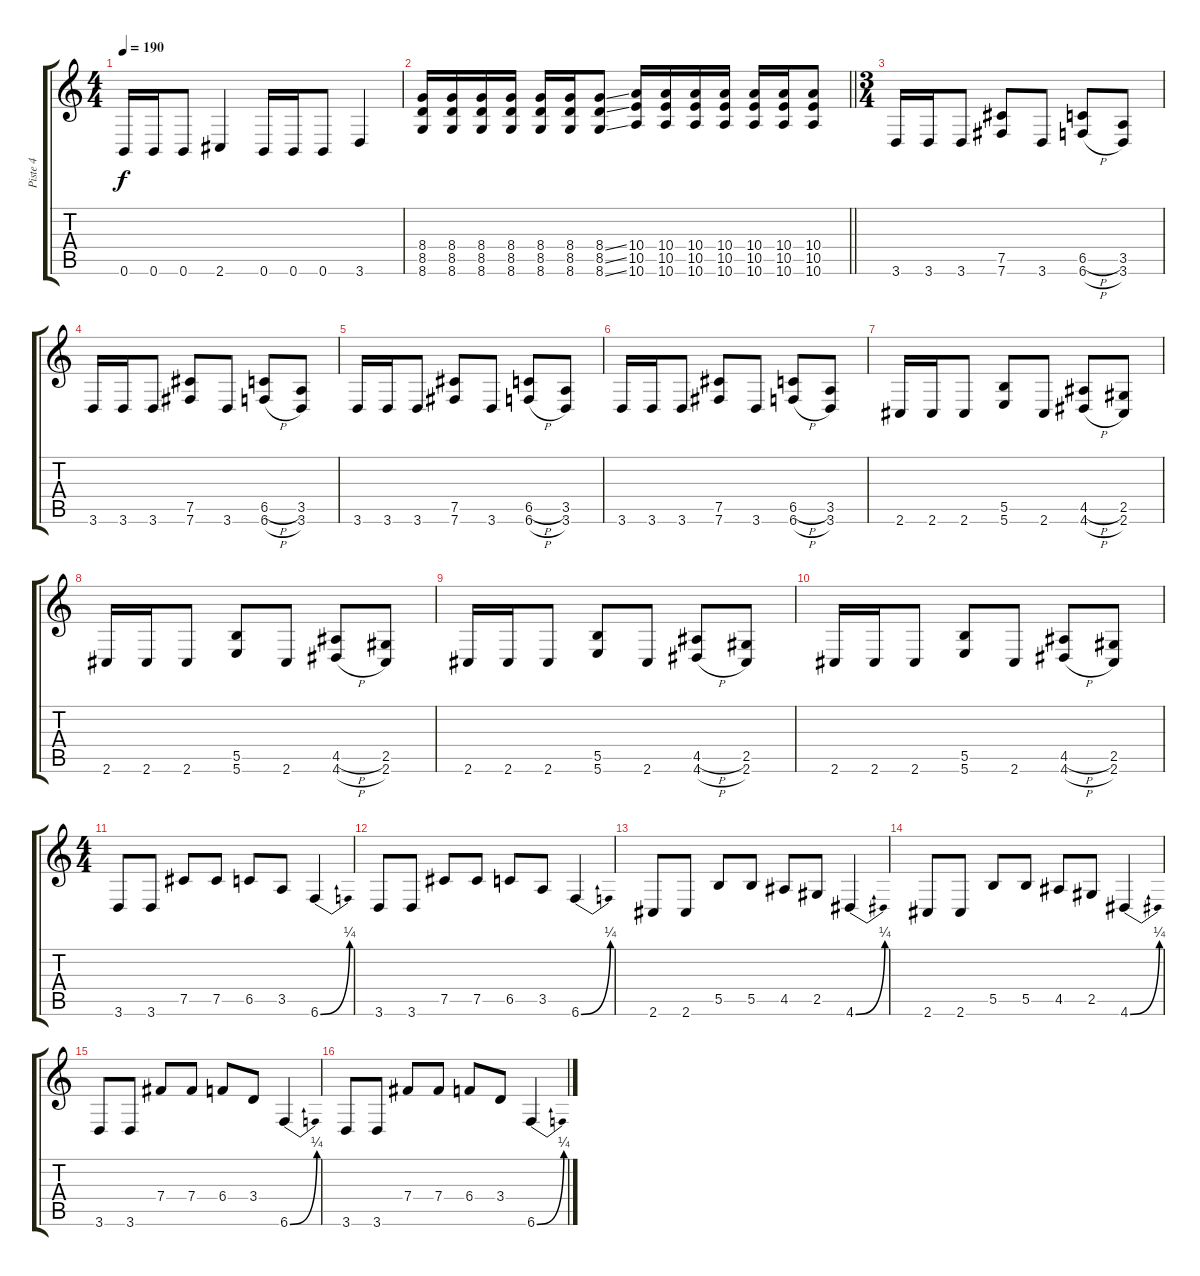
\track ("Piste 4" "Piste 4") {instrument distortionguitar}
\staff {score tabs}
\tuning (Db4 Ab3 E3 B2 Gb2 B1) {hide}
\ts (4 4)
\tempo 190
\clef g2
\ks c
0.6.16{dy f} 0.6.16 0.6.8 2.6.4 0.6.16 0.6.16 0.6.8 3.6.4 |
\barLineRight lightlight
(8.4 8.5 8.6).16 (8.4 8.5 8.6).16 (8.4 8.5 8.6).16 (8.4 8.5 8.6).16 (8.4 8.5 8.6).16 (8.4 8.5 8.6).16 (8.4{ss} 8.5{ss} 8.6{ss}).8 (10.4 10.5 10.6).16 (10.4 10.5 10.6).16 (10.4 10.5 10.6).16 (10.4 10.5 10.6).16 (10.4 10.5 10.6).16 (10.4 10.5 10.6).16 (10.4 10.5 10.6).8 |
\ts (3 4)
3.6.16 3.6.16 3.6.8 (7.5 7.6).8 3.6.8 (6.5{h} 6.6{h}).8 (3.5 3.6).8 |
3.6.16 3.6.16 3.6.8 (7.5 7.6).8 3.6.8 (6.5{h} 6.6{h}).8 (3.5 3.6).8 |
3.6.16 3.6.16 3.6.8 (7.5 7.6).8 3.6.8 (6.5{h} 6.6{h}).8 (3.5 3.6).8 |
3.6.16 3.6.16 3.6.8 (7.5 7.6).8 3.6.8 (6.5{h} 6.6{h}).8 (3.5 3.6).8 |
2.6.16 2.6.16 2.6.8 (5.5 5.6).8 2.6.8 (4.5{h} 4.6{h}).8 (2.5 2.6).8 |
2.6.16 2.6.16 2.6.8 (5.5 5.6).8 2.6.8 (4.5{h} 4.6{h}).8 (2.5 2.6).8 |
2.6.16 2.6.16 2.6.8 (5.5 5.6).8 2.6.8 (4.5{h} 4.6{h}).8 (2.5 2.6).8 |
2.6.16 2.6.16 2.6.8 (5.5 5.6).8 2.6.8 (4.5{h} 4.6{h}).8 (2.5 2.6).8 |
\ts (4 4)
3.6.8 3.6.8 7.5.8 7.5.8 6.5.8 3.5.8 6.6{be (bend 0 0 60 1)}.4 |
3.6.8 3.6.8 7.5.8 7.5.8 6.5.8 3.5.8 6.6{be (bend 0 0 60 1)}.4 |
2.6.8 2.6.8 5.5.8 5.5.8 4.5.8 2.5.8 4.6{be (bend 0 0 60 1)}.4 |
2.6.8 2.6.8 5.5.8 5.5.8 4.5.8 2.5.8 4.6{be (bend 0 0 60 1)}.4 |
3.6.8 3.6.8 7.4.8 7.4.8 6.4.8 3.4.8 6.6{be (bend 0 0 60 1)}.4 |
3.6.8 3.6.8 7.4.8 7.4.8 6.4.8 3.4.8 6.6{be (bend 0 0 60 1)}.4
